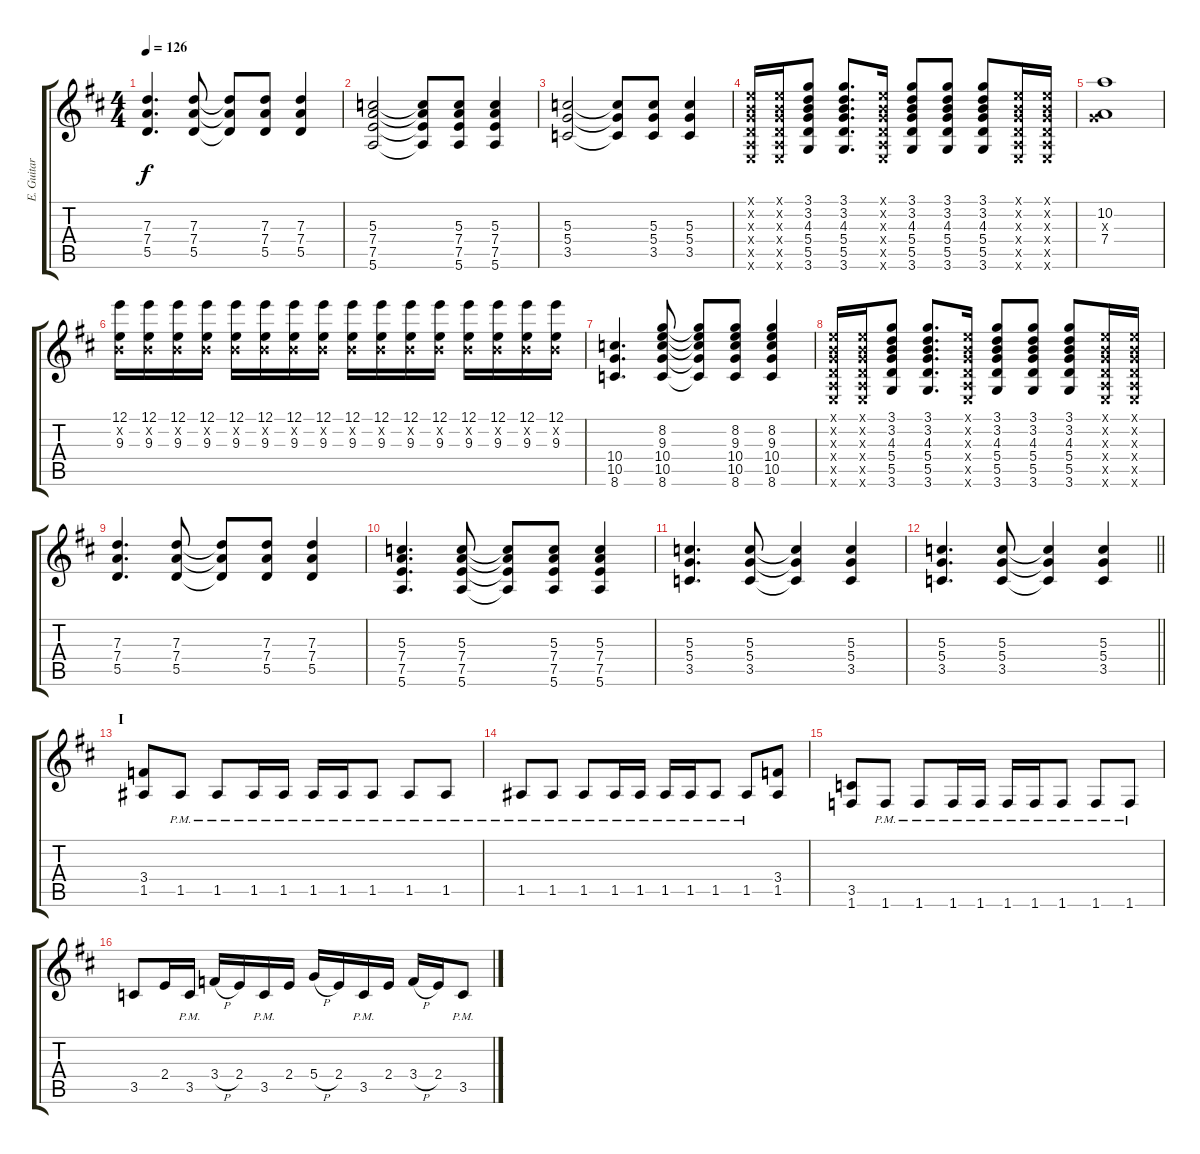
\track ("E. Guitar I" "E. Guitar ") {instrument overdrivenguitar}
\staff {score tabs}
\tuning (E4 B3 G3 D3 A2 E2) {hide}
\ts (4 4)
\tempo 126
\clef g2
\ks d
(7.3 7.4 5.5).4{d dy f} (7.3 7.4 5.5).8 (7.3{t} 7.4{t} 5.5{t}).8 (7.3 7.4 5.5).8 (7.3 7.4 5.5).4 |
(5.3 7.4 7.5 5.6).2 (5.3{t} 7.4{t} 7.5{t} 5.6{t}).8 (5.3 7.4 7.5 5.6).8 (5.3 7.4 7.5 5.6).4 |
(5.3 5.4 3.5).2 (5.3{t} 5.4{t} 3.5{t}).8 (5.3 5.4 3.5).8 (5.3 5.4 3.5).4 |
(0.1{x} 0.2{x} 0.3{x} 0.4{x} 0.5{x} 0.6{x}).16 (0.1{x} 0.2{x} 0.3{x} 0.4{x} 0.5{x} 0.6{x}).16 (3.1 3.2 4.3 5.4 5.5 3.6).8 (3.1 3.2 4.3 5.4 5.5 3.6).8{d} (0.1{x} 0.2{x} 0.3{x} 0.4{x} 0.5{x} 0.6{x}).16 (3.1 3.2 4.3 5.4 5.5 3.6).8 (3.1 3.2 4.3 5.4 5.5 3.6).8 (3.1 3.2 4.3 5.4 5.5 3.6).8 (0.1{x} 0.2{x} 0.3{x} 0.4{x} 0.5{x} 0.6{x}).16 (0.1{x} 0.2{x} 0.3{x} 0.4{x} 0.5{x} 0.6{x}).16 |
(10.2 0.3{x} 7.4).1 |
(12.1 0.2{x} 9.3).16 (12.1 0.2{x} 9.3).16 (12.1 0.2{x} 9.3).16 (12.1 0.2{x} 9.3).16 (12.1 0.2{x} 9.3).16 (12.1 0.2{x} 9.3).16 (12.1 0.2{x} 9.3).16 (12.1 0.2{x} 9.3).16 (12.1 0.2{x} 9.3).16 (12.1 0.2{x} 9.3).16 (12.1 0.2{x} 9.3).16 (12.1 0.2{x} 9.3).16 (12.1 0.2{x} 9.3).16 (12.1 0.2{x} 9.3).16 (12.1 0.2{x} 9.3).16 (12.1 0.2{x} 9.3).16 |
(10.4 10.5 8.6).4{d} (8.2 9.3 10.4 10.5 8.6).8 (8.2{t} 9.3{t} 10.4{t} 10.5{t} 8.6{t}).8 (8.2 9.3 10.4 10.5 8.6).8 (8.2 9.3 10.4 10.5 8.6).4 |
(0.1{x} 0.2{x} 0.3{x} 0.4{x} 0.5{x} 0.6{x}).16 (0.1{x} 0.2{x} 0.3{x} 0.4{x} 0.5{x} 0.6{x}).16 (3.1 3.2 4.3 5.4 5.5 3.6).8 (3.1 3.2 4.3 5.4 5.5 3.6).8{d} (0.1{x} 0.2{x} 0.3{x} 0.4{x} 0.5{x} 0.6{x}).16 (3.1 3.2 4.3 5.4 5.5 3.6).8 (3.1 3.2 4.3 5.4 5.5 3.6).8 (3.1 3.2 4.3 5.4 5.5 3.6).8 (0.1{x} 0.2{x} 0.3{x} 0.4{x} 0.5{x} 0.6{x}).16 (0.1{x} 0.2{x} 0.3{x} 0.4{x} 0.5{x} 0.6{x}).16 |
(7.3 7.4 5.5).4{d} (7.3 7.4 5.5).8 (7.3{t} 7.4{t} 5.5{t}).8 (7.3 7.4 5.5).8 (7.3 7.4 5.5).4 |
(5.3 7.4 7.5 5.6).4{d} (5.3 7.4 7.5 5.6).8 (5.3{t} 7.4{t} 7.5{t} 5.6{t}).8 (5.3 7.4 7.5 5.6).8 (5.3 7.4 7.5 5.6).4 |
(5.3 5.4 3.5).4{d} (5.3 5.4 3.5).8 (5.3{t} 5.4{t} 3.5{t}).4 (5.3 5.4 3.5).4 |
\barLineRight lightlight
(5.3 5.4 3.5).4{d} (5.3 5.4 3.5).8 (5.3{t} 5.4{t} 3.5{t}).4 (5.3 5.4 3.5).4 |
\section ("" "I")
(3.4 1.5).8 1.5{pm}.8 1.5{pm}.8 1.5{pm}.16 1.5{pm}.16 1.5{pm}.16 1.5{pm}.16 1.5{pm}.8 1.5{pm}.8 1.5{pm}.8 |
1.5{pm}.8 1.5{pm}.8 1.5{pm}.8 1.5{pm}.16 1.5{pm}.16 1.5{pm}.16 1.5{pm}.16 1.5{pm}.8 1.5{pm}.8 (3.4 1.5).8 |
(3.5 1.6).8 1.6{pm}.8 1.6{pm}.8 1.6{pm}.16 1.6{pm}.16 1.6{pm}.16 1.6{pm}.16 1.6{pm}.8 1.6{pm}.8 1.6{pm}.8 |
3.5.8 2.4.16 3.5{pm}.16 3.4{h}.16 2.4.16 3.5{pm}.16 2.4.16 5.4{h}.16 2.4.16 3.5{pm}.16 2.4.16 3.4{h}.16 2.4.16 3.5{pm}.8
